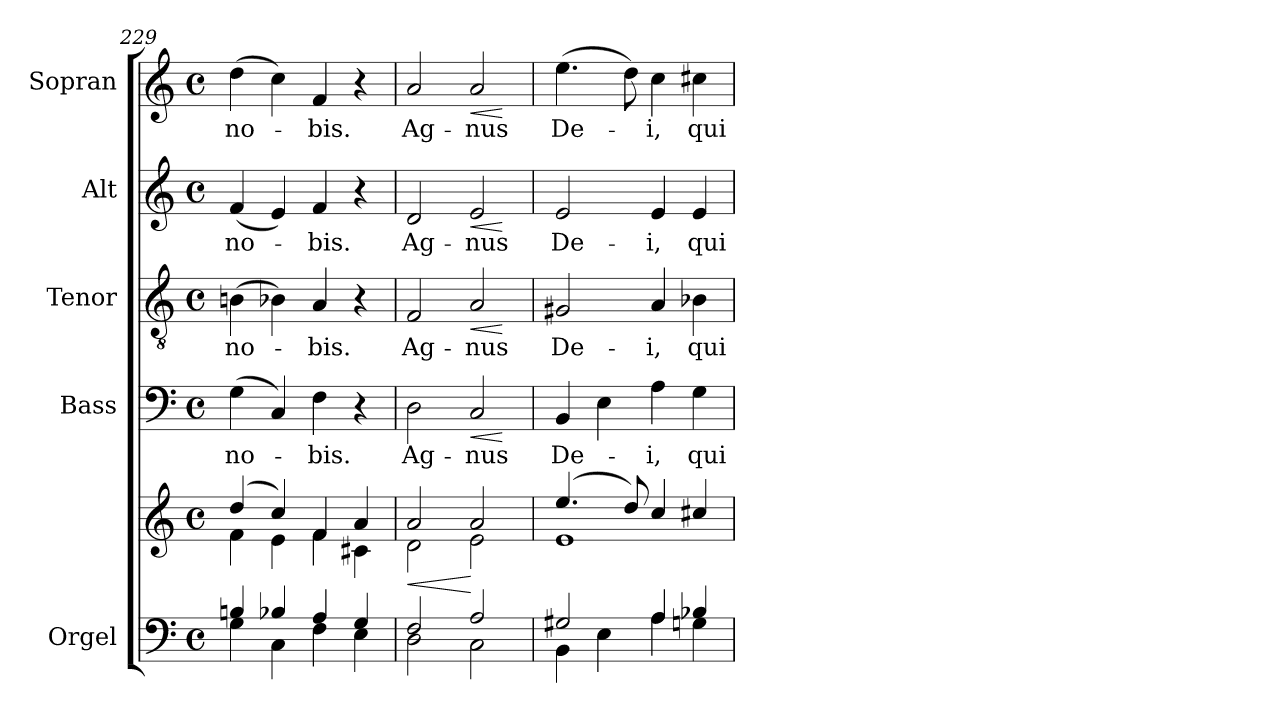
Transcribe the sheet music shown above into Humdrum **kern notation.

**kern	**kern	**dynam	**kern	**text	**dynam	**kern	**text	**dynam	**kern	**text	**dynam	**kern	**text	**dynam
*part5	*part5	*part5	*part4	*part4	*part4	*part3	*part3	*part3	*part2	*part2	*part2	*part1	*part1	*part1
*staff6	*staff5	*staff5/6	*staff4	*staff4	*staff4	*staff3	*staff3	*staff3	*staff2	*staff2	*staff2	*staff1	*staff1	*staff1
*I"Orgel	*	*	*I"Bass	*	*	*I"Tenor	*	*	*I"Alt	*	*	*I"Sopran	*	*
*I'Org.	*	*	*I'B.	*	*	*I'T.	*	*	*I'A.	*	*	*I'S.	*	*
*clefF4	*clefG2	*	*clefF4	*	*	*clefGv2	*	*	*clefG2	*	*	*clefG2	*	*
*k[]	*k[]	*	*k[]	*	*	*k[]	*	*	*k[]	*	*	*k[]	*	*
*C:	*C:	*	*C:	*	*	*C:	*	*	*C:	*	*	*C:	*	*
*M4/4	*M4/4	*	*M4/4	*	*	*M4/4	*	*	*M4/4	*	*	*M4/4	*	*
*met(c)	*met(c)	*	*met(c)	*	*	*met(c)	*	*	*met(c)	*	*	*met(c)	*	*
=229	=229	=229	=229	=229	=229	=229	=229	=229	=229	=229	=229	=229	=229	=229
*^	*^	*	*	*	*	*	*	*	*	*	*	*	*	*
!	!	!	!	!	!	!LO:LY:b	!	!	!LO:LY:b	!	!	!LO:LY:b	!	!	!LO:LY:b	!
4Bn/	4G\	(4dd/	4f\	.	(>4G\	no-	.	(>4Bn\	no-	.	(<4f/	no-	.	(>4dd\	no-	.
4B-X/	4C\	4cc/)	4e\	.	4C/)	.	.	4B-X\)	.	.	4e/)	.	.	4cc\)	.	.
!	!	!	!	!	!	!LO:LY:b	!	!	!LO:LY:b	!	!	!LO:LY:b	!	!	!LO:LY:b	!
4A/	4F\	4f/	4f\	.	4F\	-bis.	.	4A/	-bis.	.	4f/	-bis.	.	4f/	-bis.	.
4G/	4E\	4a/	4c#X\	.	4r	.	.	4r	.	.	4r	.	.	4r	.	.
!!LO:LB:g=z
=230	=230	=230	=230	=230	=230	=230	=230	=230	=230	=230	=230	=230	=230	=230	=230	=230
!	!	!	!	!LO:HP:b	!	!LO:LY:b	!	!	!LO:LY:b	!	!	!LO:LY:b	!	!	!LO:LY:b	!
2F/	2D\	2a/	2d\	<	2D\	Ag-	.	2F/	Ag-	.	2d/	Ag-	.	2a/	Ag-	.
!	!	!	!	!	!	!LO:LY:b	!LO:HP:b	!	!LO:LY:b	!LO:HP:b	!	!LO:LY:b	!LO:HP:b	!	!LO:LY:b	!LO:HP:b
2A/	2C\	2a/	2e\	[	2C/	-nus	<	2A/	-nus	<	2e/	-nus	<	2a/	-nus	<
*v	*v	*	*	*	*	*	*	*	*	*	*	*	*	*	*	*
*	*v	*v	*	*	*	*	*	*	*	*	*	*	*	*	*
.	.	.	.	.	[	.	.	[	.	.	[	.	.	[
=231	=231	=231	=231	=231	=231	=231	=231	=231	=231	=231	=231	=231	=231	=231
*^	*^	*	*	*	*	*	*	*	*	*	*	*	*	*
!	!	!	!	!	!	!LO:LY:b	!	!	!LO:LY:b	!	!	!LO:LY:b	!	!	!LO:LY:b	!
2G#X/	4BB\	(4.ee/	1e	.	4BB/	De-	.	2G#X/	De-	.	2e/	De-	.	(>4.ee\	De-	.
.	4E\	.	.	.	4E\	.	.	.	.	.	.	.	.	.	.	.
.	.	8dd/)	.	.	.	.	.	.	.	.	.	.	.	8dd\)	.	.
!	!	!	!	!	!	!LO:LY:b	!	!	!LO:LY:b	!	!	!LO:LY:b	!	!	!LO:LY:b	!
4A/	4A\	4cc/	.	.	4A\	-i,	.	4A/	-i,	.	4e/	-i,	.	4cc\	-i,	.
!	!	!	!	!	!	!LO:LY:b	!	!	!LO:LY:b	!	!	!LO:LY:b	!	!	!LO:LY:b	!
4B-X/	4G\	4cc#X/	.	.	4G\	qui	.	4B-X\	qui	.	4e/	qui	.	4cc#X\	qui	.
*v	*v	*	*	*	*	*	*	*	*	*	*	*	*	*	*	*
*	*v	*v	*	*	*	*	*	*	*	*	*	*	*	*	*
=	=	=	=	=	=	=	=	=	=	=	=	=	=	=
*-	*-	*-	*-	*-	*-	*-	*-	*-	*-	*-	*-	*-	*-	*-
